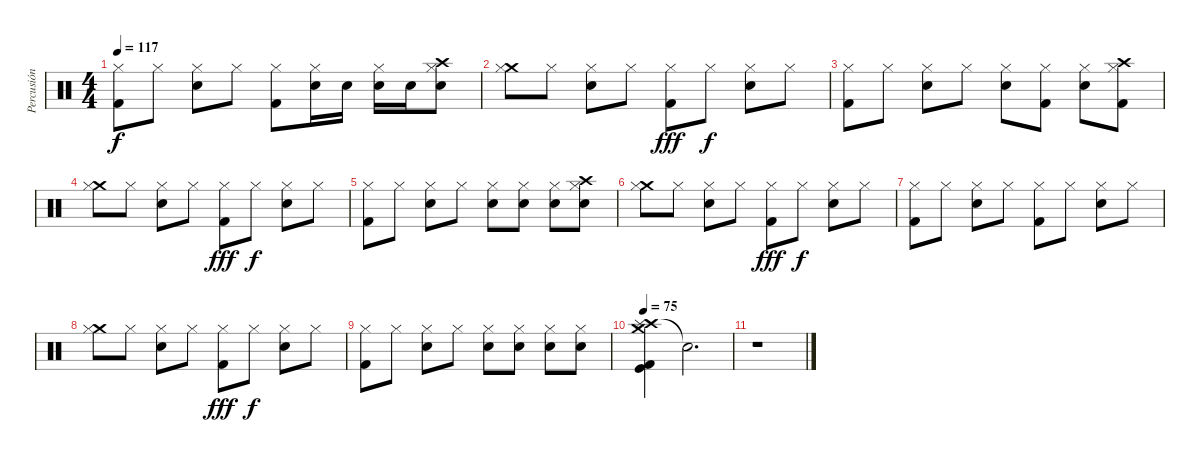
\track ("Percusión" "Percusión") {instrument percussion}
\staff {score}
\articulation defaults
\ts (4 4)
\tempo 117
\clef neutral
\ks c
("Hi-Hat (closed)" "Kick (hit) 2").8{dy f} "Hi-Hat (closed)".8 ("Hi-Hat (closed)" "Snare (hit) 2").8 "Hi-Hat (closed)".8 ("Hi-Hat (closed)" "Kick (hit) 2").8 ("Hi-Hat (closed)" "Snare (hit) 2").16 "Snare (hit) 2".16 ("Hi-Hat (closed)" "Snare (hit) 2").16 "Snare (hit) 2".16 ("Snare (hit) 2" "Hi-Hat (closed)" "Crash high (hit)").8 |
("Crash medium (hit)" "Hi-Hat (closed)").8 "Hi-Hat (closed)".8 ("Hi-Hat (closed)" "Snare (hit) 2").8 "Hi-Hat (closed)".8 ("Hi-Hat (closed)" "Kick (hit) 2").8{dy fff} "Hi-Hat (closed)".8{dy f} ("Hi-Hat (closed)" "Snare (hit) 2").8 "Hi-Hat (closed)".8 |
("Hi-Hat (closed)" "Kick (hit) 2").8 "Hi-Hat (closed)".8 ("Hi-Hat (closed)" "Snare (hit) 2").8 "Hi-Hat (closed)".8 ("Hi-Hat (closed)" "Snare (hit) 2").8 ("Hi-Hat (closed)" "Kick (hit) 2").8 ("Hi-Hat (closed)" "Snare (hit) 2").8 ("Hi-Hat (closed)" "Kick (hit) 2" "Crash high (hit)").8 |
("Crash medium (hit)" "Hi-Hat (closed)").8 "Hi-Hat (closed)".8 ("Hi-Hat (closed)" "Snare (hit) 2").8 "Hi-Hat (closed)".8 ("Hi-Hat (closed)" "Kick (hit) 2").8{dy fff} "Hi-Hat (closed)".8{dy f} ("Hi-Hat (closed)" "Snare (hit) 2").8 "Hi-Hat (closed)".8 |
("Hi-Hat (closed)" "Kick (hit) 2").8 "Hi-Hat (closed)".8 ("Hi-Hat (closed)" "Snare (hit) 2").8 "Hi-Hat (closed)".8 ("Hi-Hat (closed)" "Snare (hit) 2").8 ("Hi-Hat (closed)" "Snare (hit) 2").8 ("Hi-Hat (closed)" "Snare (hit) 2").8 ("Hi-Hat (closed)" "Snare (hit) 2" "Crash high (hit)").8 |
("Crash medium (hit)" "Hi-Hat (closed)").8 "Hi-Hat (closed)".8 ("Hi-Hat (closed)" "Snare (hit) 2").8 "Hi-Hat (closed)".8 ("Hi-Hat (closed)" "Kick (hit) 2").8{dy fff} "Hi-Hat (closed)".8{dy f} ("Hi-Hat (closed)" "Snare (hit) 2").8 "Hi-Hat (closed)".8 |
("Hi-Hat (closed)" "Kick (hit) 2").8 "Hi-Hat (closed)".8 ("Hi-Hat (closed)" "Snare (hit) 2").8 "Hi-Hat (closed)".8 ("Hi-Hat (closed)" "Kick (hit) 2").8 "Hi-Hat (closed)".8 ("Hi-Hat (closed)" "Snare (hit) 2").8 "Hi-Hat (closed)".8 |
("Crash medium (hit)" "Hi-Hat (closed)").8 "Hi-Hat (closed)".8 ("Hi-Hat (closed)" "Snare (hit) 2").8 "Hi-Hat (closed)".8 ("Hi-Hat (closed)" "Kick (hit) 2").8{dy fff} "Hi-Hat (closed)".8{dy f} ("Hi-Hat (closed)" "Snare (hit) 2").8 "Hi-Hat (closed)".8 |
("Hi-Hat (closed)" "Kick (hit) 2").8 "Hi-Hat (closed)".8 ("Hi-Hat (closed)" "Snare (hit) 2").8 "Hi-Hat (closed)".8 ("Hi-Hat (closed)" "Snare (hit) 2").8 ("Hi-Hat (closed)" "Snare (hit) 2").8 ("Hi-Hat (closed)" "Snare (hit) 2").8 ("Hi-Hat (closed)" "Snare (hit) 2").8 |
\tempo 75
("Crash high (hit)" "Crash medium (hit)" "Kick (hit)" "Kick (hit) 2" "Splash (hit)").4 "Snare (hit)"{t}.2{d} |
r.1
